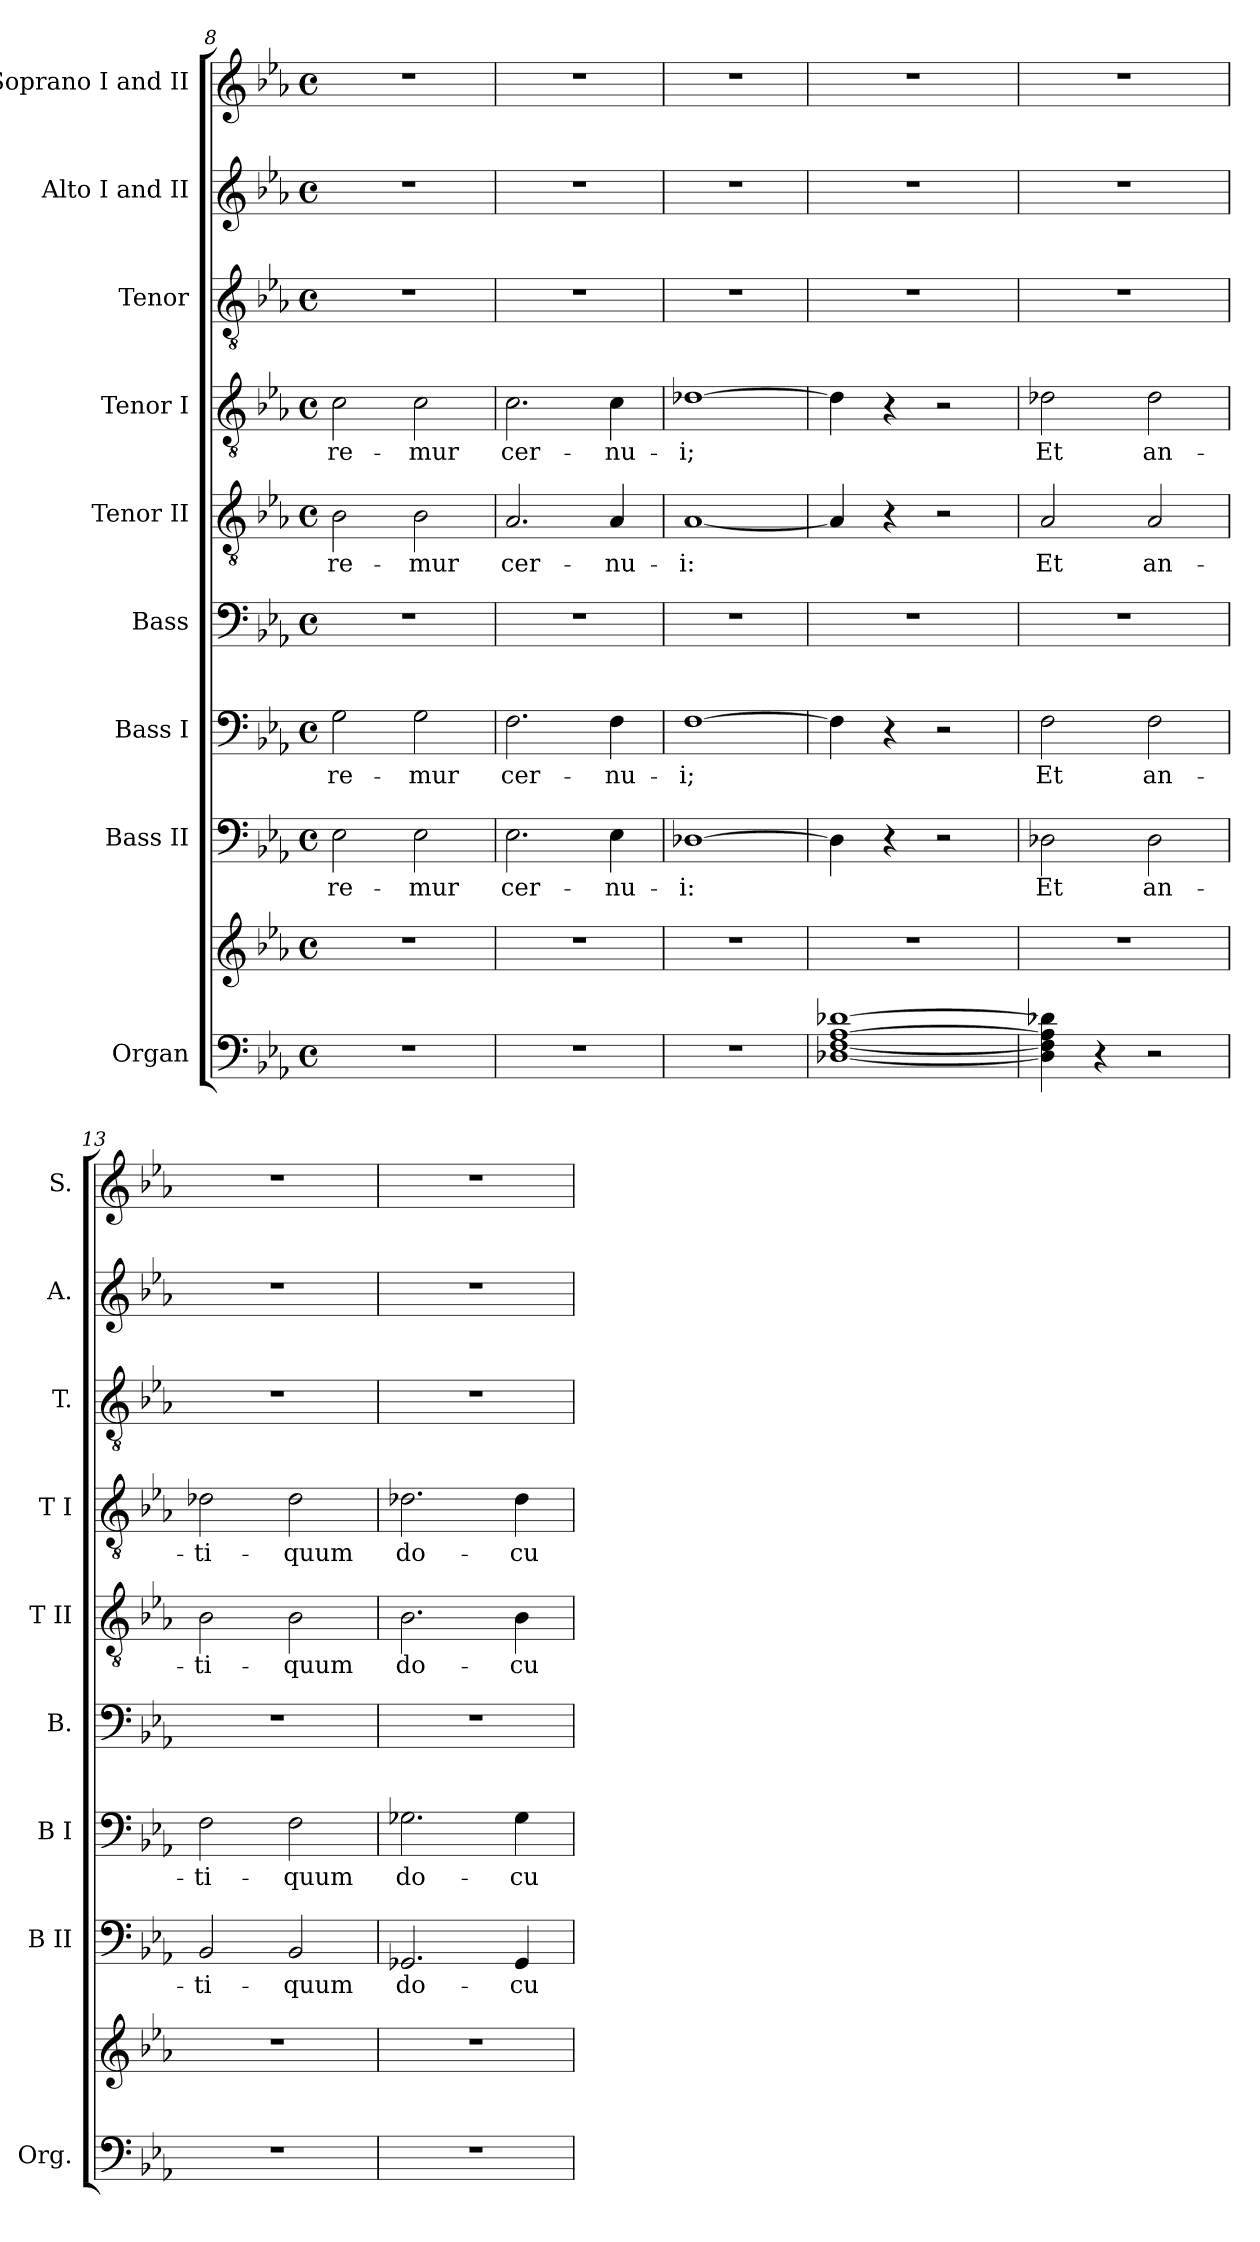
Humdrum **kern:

**kern	**kern	**kern	**text	**kern	**text	**kern	**kern	**text	**kern	**text	**kern	**kern	**kern
*part9	*part9	*part8	*part8	*part7	*part7	*part6	*part5	*part5	*part4	*part4	*part3	*part2	*part1
*staff10	*staff9	*staff8	*staff8	*staff7	*staff7	*staff6	*staff5	*staff5	*staff4	*staff4	*staff3	*staff2	*staff1
*I"Organ	*	*I"Bass II	*	*I"Bass I	*	*I"Bass	*I"Tenor II	*	*I"Tenor I	*	*I"Tenor	*I"Alto I and II	*I"Soprano I and II
*I'Org.	*	*I'B II	*	*I'B I	*	*I'B.	*I'T II	*	*I'T I	*	*I'T.	*I'A.	*I'S.
*clefF4	*clefG2	*clefF4	*	*clefF4	*	*clefF4	*clefGv2	*	*clefGv2	*	*clefGv2	*clefG2	*clefG2
*	*	*	*	*	*	*	*ITrd7c12	*	*ITrd7c12	*	*ITrd7c12	*	*
*k[b-e-a-]	*k[b-e-a-]	*k[b-e-a-]	*	*k[b-e-a-]	*	*k[b-e-a-]	*k[b-e-a-]	*	*k[b-e-a-]	*	*k[b-e-a-]	*k[b-e-a-]	*k[b-e-a-]
*E-:	*E-:	*E-:	*	*E-:	*	*E-:	*E-:	*	*E-:	*	*E-:	*E-:	*E-:
*M4/4	*M4/4	*M4/4	*	*M4/4	*	*M4/4	*M4/4	*	*M4/4	*	*M4/4	*M4/4	*M4/4
*met(c)	*met(c)	*met(c)	*	*met(c)	*	*met(c)	*met(c)	*	*met(c)	*	*met(c)	*met(c)	*met(c)
=8	=8	=8	=8	=8	=8	=8	=8	=8	=8	=8	=8	=8	=8
!	!	!	!LO:LY:b:color=#000000	!	!	!	!	!	!	!	!	!	!
!	!	!	!	!	!LO:LY:b:color=#000000	!	!	!	!	!	!	!	!
!	!	!	!	!	!	!	!	!LO:LY:b:color=#000000	!	!	!	!	!
!	!	!	!	!	!	!	!	!	!	!LO:LY:b:color=#000000	!	!	!
1r	1r	2E-i\	-re-	2Gi\	-re-	1r	2BB-i\	-re-	2Ci\	-re-	1r	1r	1r
!	!	!	!LO:LY:b:color=#000000	!	!	!	!	!	!	!	!	!	!
!	!	!	!	!	!LO:LY:b:color=#000000	!	!	!	!	!	!	!	!
!	!	!	!	!	!	!	!	!LO:LY:b:color=#000000	!	!	!	!	!
!	!	!	!	!	!	!	!	!	!	!LO:LY:b:color=#000000	!	!	!
.	.	2E-i\	-mur	2Gi\	-mur	.	2BB-i\	-mur	2Ci\	-mur	.	.	.
=9	=9	=9	=9	=9	=9	=9	=9	=9	=9	=9	=9	=9	=9
!	!	!	!LO:LY:b:color=#000000	!	!	!	!	!	!	!	!	!	!
!	!	!	!	!	!LO:LY:b:color=#000000	!	!	!	!	!	!	!	!
!	!	!	!	!	!	!	!	!LO:LY:b:color=#000000	!	!	!	!	!
!	!	!	!	!	!	!	!	!	!	!LO:LY:b:color=#000000	!	!	!
1r	1r	2.E-i\	cer-	2.Fi\	cer-	1r	2.AA-i/	cer-	2.Ci\	cer-	1r	1r	1r
!	!	!	!LO:LY:b:color=#000000	!	!	!	!	!	!	!	!	!	!
!	!	!	!	!	!LO:LY:b:color=#000000	!	!	!	!	!	!	!	!
!	!	!	!	!	!	!	!	!LO:LY:b:color=#000000	!	!	!	!	!
!	!	!	!	!	!	!	!	!	!	!LO:LY:b:color=#000000	!	!	!
.	.	4E-i\	-nu-	4Fi\	-nu-	.	4AA-i/	-nu-	4Ci\	-nu-	.	.	.
=10	=10	=10	=10	=10	=10	=10	=10	=10	=10	=10	=10	=10	=10
!	!	!	!LO:LY:b:color=#000000	!	!	!	!	!	!	!	!	!	!
!	!	!	!	!	!LO:LY:b:color=#000000	!	!	!	!	!	!	!	!
!	!	!	!	!	!	!	!	!LO:LY:b:color=#000000	!	!	!	!	!
!	!	!	!	!	!	!	!	!	!	!LO:LY:b:color=#000000	!	!	!
1r	1r	[1D-Xi	-i:	[1Fi	-i;	1r	[1AA-i	-i:	[1D-Xi	-i;	1r	1r	1r
=11	=11	=11	=11	=11	=11	=11	=11	=11	=11	=11	=11	=11	=11
[1D-Xi [1Fi [1A-i [1d-Xi	1r	4D-i\]	.	4Fi\]	.	1r	4AA-i/]	.	4D-i\]	.	1r	1r	1r
.	.	4r	.	4r	.	.	4r	.	4r	.	.	.	.
.	.	2r	.	2r	.	.	2r	.	2r	.	.	.	.
=12	=12	=12	=12	=12	=12	=12	=12	=12	=12	=12	=12	=12	=12
!	!	!	!LO:LY:b:color=#000000	!	!	!	!	!	!	!	!	!	!
!	!	!	!	!	!LO:LY:b:color=#000000	!	!	!	!	!	!	!	!
!	!	!	!	!	!	!	!	!LO:LY:b:color=#000000	!	!	!	!	!
!	!	!	!	!	!	!	!	!	!	!LO:LY:b:color=#000000	!	!	!
4D-i\] 4Fi] 4A-i] 4d-Xi]	1r	2D-Xi\	Et	2Fi\	Et	1r	2AA-i/	Et	2D-Xi\	Et	1r	1r	1r
4r	.	.	.	.	.	.	.	.	.	.	.	.	.
!	!	!	!LO:LY:b:color=#000000	!	!	!	!	!	!	!	!	!	!
!	!	!	!	!	!LO:LY:b:color=#000000	!	!	!	!	!	!	!	!
!	!	!	!	!	!	!	!	!LO:LY:b:color=#000000	!	!	!	!	!
!	!	!	!	!	!	!	!	!	!	!LO:LY:b:color=#000000	!	!	!
2r	.	2D-i\	an-	2Fi\	an-	.	2AA-i/	an-	2D-i\	an-	.	.	.
=13	=13	=13	=13	=13	=13	=13	=13	=13	=13	=13	=13	=13	=13
!	!	!	!LO:LY:b:color=#000000	!	!	!	!	!	!	!	!	!	!
!	!	!	!	!	!LO:LY:b:color=#000000	!	!	!	!	!	!	!	!
!	!	!	!	!	!	!	!	!LO:LY:b:color=#000000	!	!	!	!	!
!	!	!	!	!	!	!	!	!	!	!LO:LY:b:color=#000000	!	!	!
1r	1r	2BB-i/	-ti-	2Fi\	-ti-	1r	2BB-i\	-ti-	2D-Xi\	-ti-	1r	1r	1r
!	!	!	!LO:LY:b:color=#000000	!	!	!	!	!	!	!	!	!	!
!	!	!	!	!	!LO:LY:b:color=#000000	!	!	!	!	!	!	!	!
!	!	!	!	!	!	!	!	!LO:LY:b:color=#000000	!	!	!	!	!
!	!	!	!	!	!	!	!	!	!	!LO:LY:b:color=#000000	!	!	!
.	.	2BB-i/	-quum	2Fi\	-quum	.	2BB-i\	-quum	2D-i\	-quum	.	.	.
!!LO:LB:g=z
=14	=14	=14	=14	=14	=14	=14	=14	=14	=14	=14	=14	=14	=14
!	!	!	!LO:LY:b:color=#000000	!	!	!	!	!	!	!	!	!	!
!	!	!	!	!	!LO:LY:b:color=#000000	!	!	!	!	!	!	!	!
!	!	!	!	!	!	!	!	!LO:LY:b:color=#000000	!	!	!	!	!
!	!	!	!	!	!	!	!	!	!	!LO:LY:b:color=#000000	!	!	!
1r	1r	2.GG-Xi/	do-	2.G-Xi\	do-	1r	2.BB-i\	do-	2.D-Xi\	do-	1r	1r	1r
!	!	!	!LO:LY:b:color=#000000	!	!	!	!	!	!	!	!	!	!
!	!	!	!	!	!LO:LY:b:color=#000000	!	!	!	!	!	!	!	!
!	!	!	!	!	!	!	!	!LO:LY:b:color=#000000	!	!	!	!	!
!	!	!	!	!	!	!	!	!	!	!LO:LY:b:color=#000000	!	!	!
.	.	4GG-i/	-cu-	4G-i\	-cu-	.	4BB-i\	-cu-	4D-i\	-cu-	.	.	.
=	=	=	=	=	=	=	=	=	=	=	=	=	=
*-	*-	*-	*-	*-	*-	*-	*-	*-	*-	*-	*-	*-	*-
